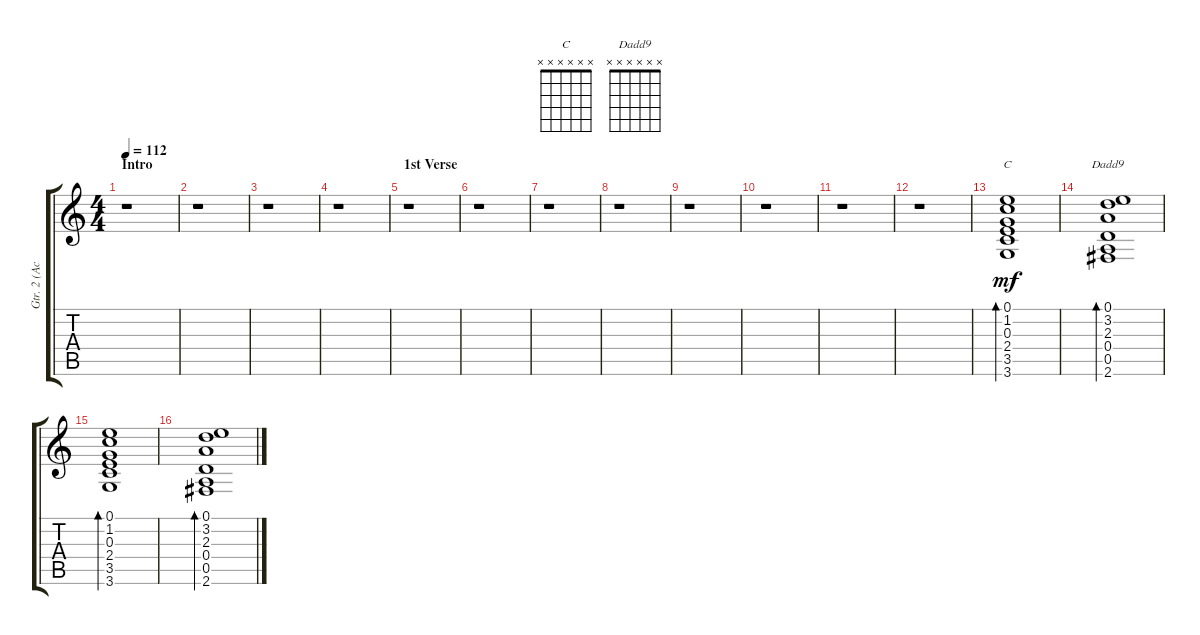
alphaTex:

\track ("Gtr. 2 (Acous.)" "Gtr. 2 (Ac") {instrument acousticguitarnylon}
\staff {score tabs}
\tuning (E4 B3 G3 D3 A2 E2) {hide}
\chord ("C" x x x x x x) {firstfret 0}
\chord ("Dadd9" x x x x x x) {firstfret 0}
\ts (4 4)
\section ("" "Intro")
\tempo 112
\clef g2
\ks c
r.1{dy mf instrument acousticguitarnylon} |
r.1 |
r.1 |
r.1 |
\section ("" "1st Verse")
r.1 |
r.1 |
r.1 |
r.1 |
r.1 |
r.1 |
r.1 |
r.1 |
(0.1 1.2 0.3 2.4 3.5 3.6).1{bd 120 ch "C"} |
(0.1 3.2 2.3 0.4 0.5 2.6).1{bd 120 ch "Dadd9"} |
(0.1 1.2 0.3 2.4 3.5 3.6).1{bd 120} |
(0.1 3.2 2.3 0.4 0.5 2.6).1{bd 120}
